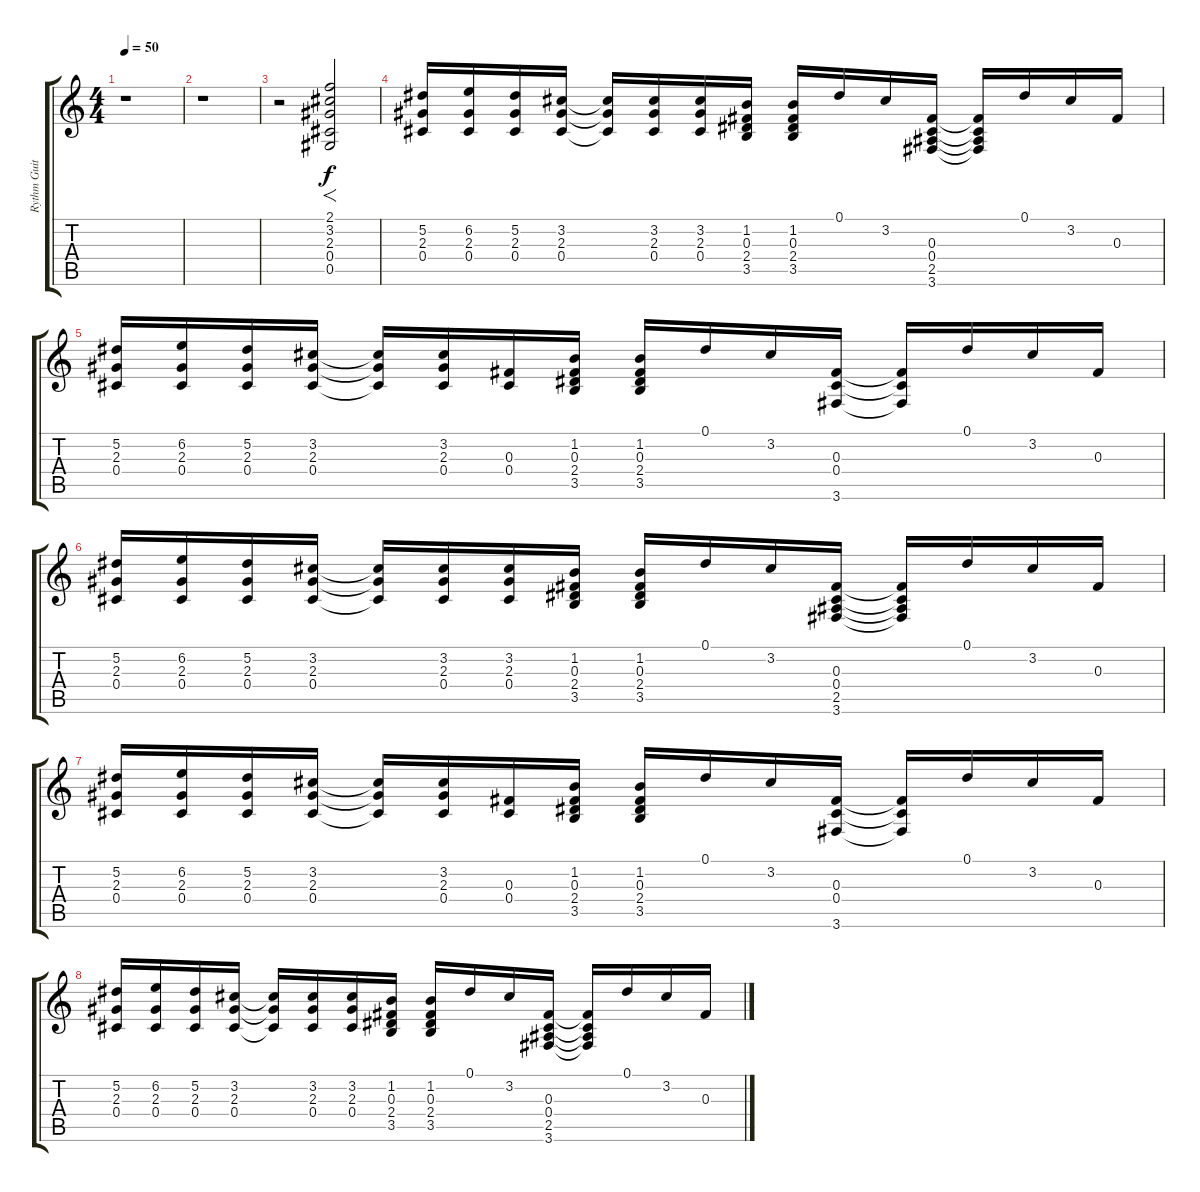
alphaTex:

\track ("Rythm Guitar" "Rythm Guit") {instrument distortionguitar}
\staff {score tabs}
\tuning (Eb4 Bb3 Gb3 Db3 Ab2 Eb2) {hide}
\ts (4 4)
\tempo 50
\clef g2
\ks c
r.1{dy f} |
r.1 |
r.2 (2.1 3.2 2.3 0.4 0.5).2{f} |
(5.2 2.3 0.4).16 (6.2 2.3 0.4).16 (5.2 2.3 0.4).16 (3.2 2.3 0.4).16 (3.2{t} 2.3{t} 0.4{t}).16 (3.2 2.3 0.4).16 (3.2 2.3 0.4).16 (1.2 0.3 2.4 3.5).16 (1.2 0.3 2.4 3.5).16 0.1.16 3.2.16 (0.3 0.4 2.5 3.6).16 (0.3{t} 0.4{t} 2.5{t} 3.6{t}).16 0.1.16 3.2.16 0.3.16 |
(5.2 2.3 0.4).16 (6.2 2.3 0.4).16 (5.2 2.3 0.4).16 (3.2 2.3 0.4).16 (3.2{t} 2.3{t} 0.4{t}).16 (3.2 2.3 0.4).16 (0.3 0.4).16 (1.2 0.3 2.4 3.5).16 (1.2 0.3 2.4 3.5).16 0.1.16 3.2.16 (0.3 0.4 3.6).16 (0.3{t} 0.4{t} 3.6{t}).16 0.1.16 3.2.16 0.3.16 |
(5.2 2.3 0.4).16 (6.2 2.3 0.4).16 (5.2 2.3 0.4).16 (3.2 2.3 0.4).16 (3.2{t} 2.3{t} 0.4{t}).16 (3.2 2.3 0.4).16 (3.2 2.3 0.4).16 (1.2 0.3 2.4 3.5).16 (1.2 0.3 2.4 3.5).16 0.1.16 3.2.16 (0.3 0.4 2.5 3.6).16 (0.3{t} 0.4{t} 2.5{t} 3.6{t}).16 0.1.16 3.2.16 0.3.16 |
(5.2 2.3 0.4).16 (6.2 2.3 0.4).16 (5.2 2.3 0.4).16 (3.2 2.3 0.4).16 (3.2{t} 2.3{t} 0.4{t}).16 (3.2 2.3 0.4).16 (0.3 0.4).16 (1.2 0.3 2.4 3.5).16 (1.2 0.3 2.4 3.5).16 0.1.16 3.2.16 (0.3 0.4 3.6).16 (0.3{t} 0.4{t} 3.6{t}).16 0.1.16 3.2.16 0.3.16 |
(5.2 2.3 0.4).16 (6.2 2.3 0.4).16 (5.2 2.3 0.4).16 (3.2 2.3 0.4).16 (3.2{t} 2.3{t} 0.4{t}).16 (3.2 2.3 0.4).16 (3.2 2.3 0.4).16 (1.2 0.3 2.4 3.5).16 (1.2 0.3 2.4 3.5).16 0.1.16 3.2.16 (0.3 0.4 2.5 3.6).16 (0.3{t} 0.4{t} 2.5{t} 3.6{t}).16 0.1.16 3.2.16 0.3.16
